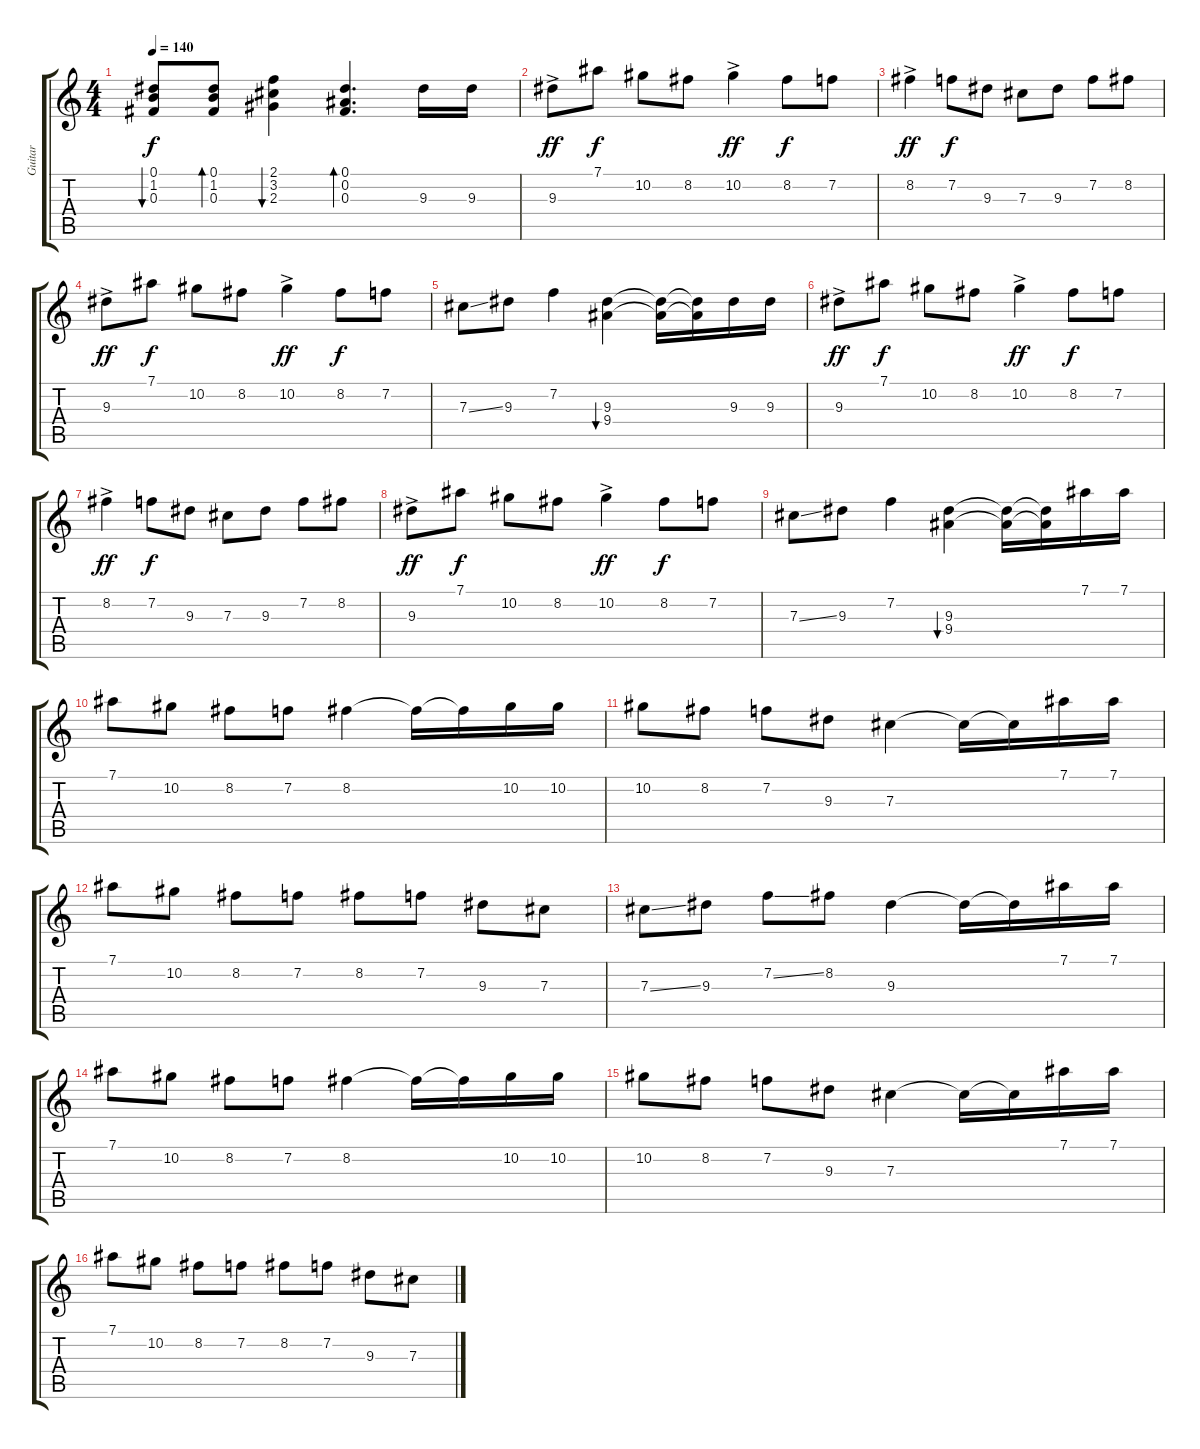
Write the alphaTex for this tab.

\track ("Guitar" "Guitar") {instrument acousticguitarsteel}
\staff {score tabs}
\tuning (Eb4 Bb3 Gb3 Db3 Ab2 Eb2) {hide}
\ts (4 4)
\tempo 140
\clef g2
\ks c
(0.1 1.2 0.3).8{bu 120 dy f} (0.1 1.2 0.3).8{bd 120} (2.1 3.2 2.3).4{bu 120} (0.1 0.2 0.3).4{d bd 120} 9.3.16 9.3.16 |
9.3{ac}.8{dy ff} 7.1.8{dy f} 10.2.8 8.2.8 10.2{ac}.4{dy ff} 8.2.8{dy f} 7.2.8 |
8.2{ac}.4{dy ff} 7.2.8{dy f} 9.3.8 7.3.8 9.3.8 7.2.8 8.2.8 |
9.3{ac}.8{dy ff} 7.1.8{dy f} 10.2.8 8.2.8 10.2{ac}.4{dy ff} 8.2.8{dy f} 7.2.8 |
7.3{ss}.8 9.3.8 7.2.4 (9.3 9.4).4{bu 240} (9.3{t} 9.4{t}).16 (9.3{t} 9.4{t}).16 9.3.16 9.3.16 |
9.3{ac}.8{dy ff} 7.1.8{dy f} 10.2.8 8.2.8 10.2{ac}.4{dy ff} 8.2.8{dy f} 7.2.8 |
8.2{ac}.4{dy ff} 7.2.8{dy f} 9.3.8 7.3.8 9.3.8 7.2.8 8.2.8 |
9.3{ac}.8{dy ff} 7.1.8{dy f} 10.2.8 8.2.8 10.2{ac}.4{dy ff} 8.2.8{dy f} 7.2.8 |
7.3{ss}.8 9.3.8 7.2.4 (9.3 9.4).4{bu 240} (9.3{t} 9.4{t}).16 (9.3{t} 9.4{t}).16 7.1.16 7.1.16 |
7.1.8 10.2.8 8.2.8 7.2.8 8.2.4 8.2{t}.16 8.2{t}.16 10.2.16 10.2.16 |
10.2.8 8.2.8 7.2.8 9.3.8 7.3.4 7.3{t}.16 7.3{t}.16 7.1.16 7.1.16 |
7.1.8 10.2.8 8.2.8 7.2.8 8.2.8 7.2.8 9.3.8 7.3.8 |
7.3{ss}.8 9.3.8 7.2{ss}.8 8.2.8 9.3.4 9.3{t}.16 9.3{t}.16 7.1.16 7.1.16 |
7.1.8 10.2.8 8.2.8 7.2.8 8.2.4 8.2{t}.16 8.2{t}.16 10.2.16 10.2.16 |
10.2.8 8.2.8 7.2.8 9.3.8 7.3.4 7.3{t}.16 7.3{t}.16 7.1.16 7.1.16 |
7.1.8 10.2.8 8.2.8 7.2.8 8.2.8 7.2.8 9.3.8 7.3.8
